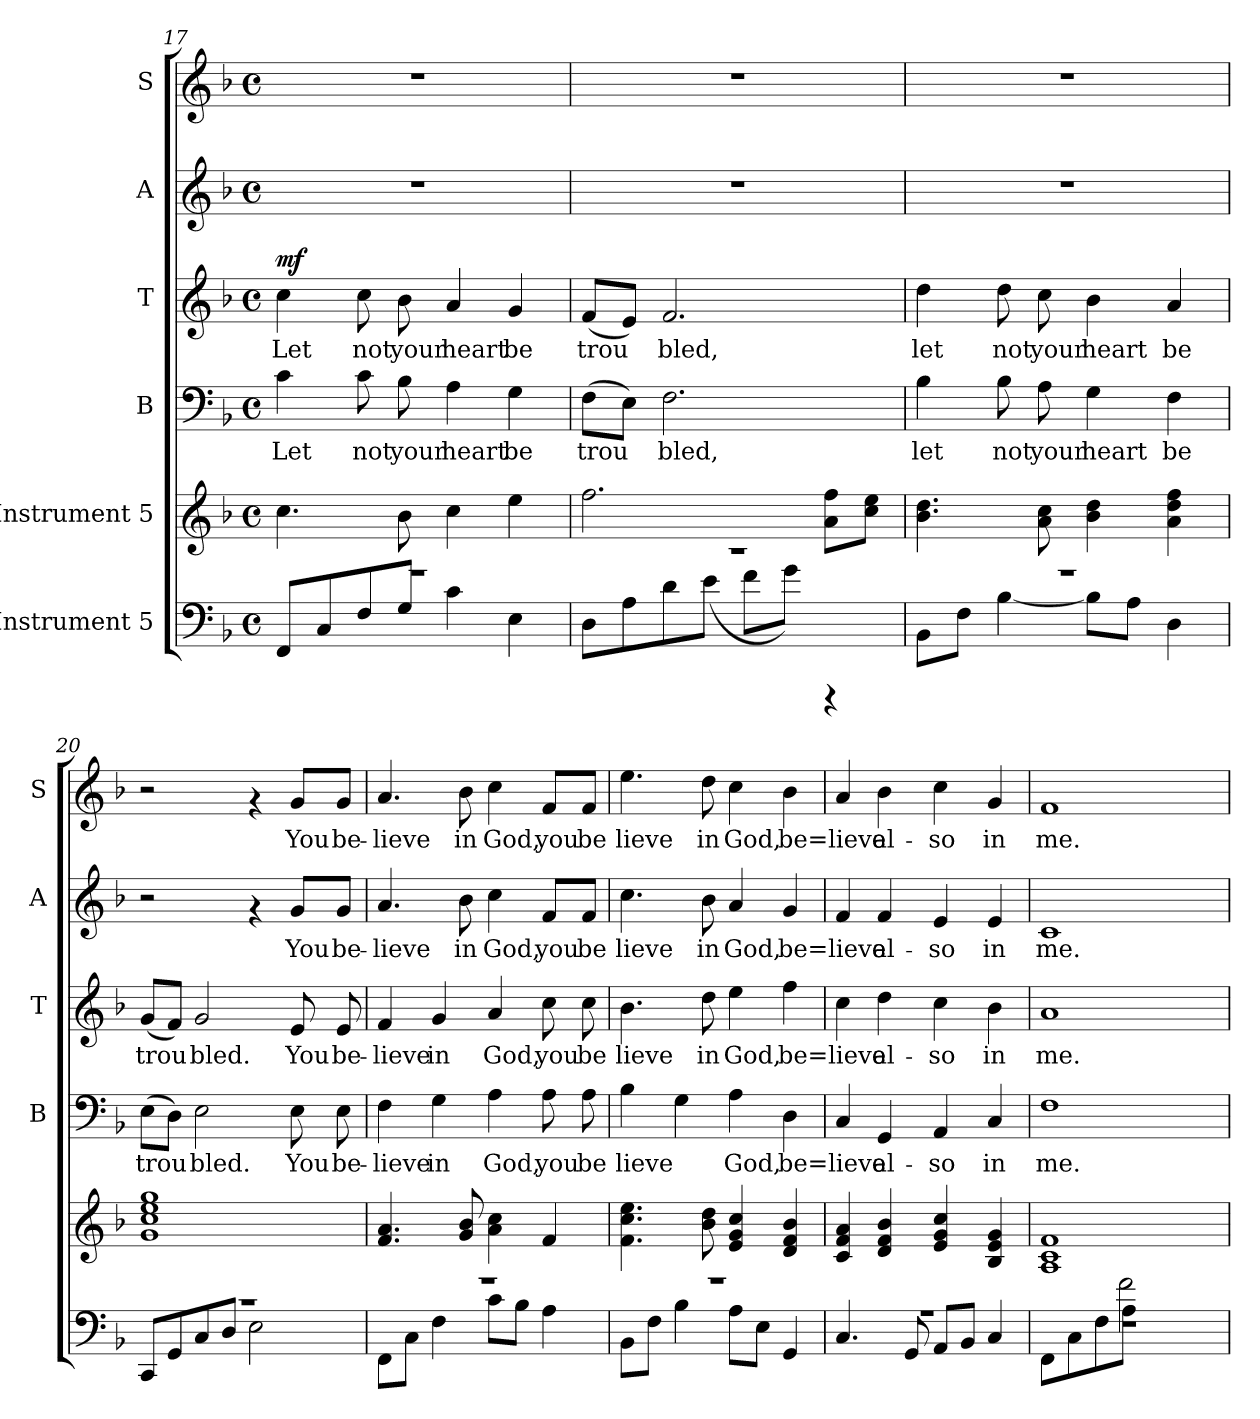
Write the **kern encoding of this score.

**kern	**kern	**kern	**text	**kern	**text	**dynam	**kern	**text	**kern	**text
*part6	*part5	*part4	*part4	*part3	*part3	*part3	*part2	*part2	*part1	*part1
*staff6	*staff5	*staff4	*staff4	*staff3	*staff3	*staff3	*staff2	*staff2	*staff1	*staff1
*I"Instrument 5	*I"Instrument 5	*I"B	*	*I"T	*	*	*I"A	*	*I"S	*
*	*	*I'B	*	*I'T	*	*	*I'A	*	*I'S	*
*clefF4	*clefG2	*clefF4	*	*clefG2	*	*	*clefG2	*	*clefG2	*
*k[b-]	*k[b-]	*k[b-]	*	*k[b-]	*	*	*k[b-]	*	*k[b-]	*
*F:	*F:	*F:	*	*F:	*	*	*F:	*	*F:	*
*M4/4	*M4/4	*M4/4	*	*M4/4	*	*	*M4/4	*	*M4/4	*
*met(c)	*met(c)	*met(c)	*	*met(c)	*	*	*met(c)	*	*met(c)	*
=17	=17	=17	=17	=17	=17	=17	=17	=17	=17	=17
*^	*	*	*	*	*	*	*	*	*	*
!	!	!	!	!LO:LY:a:cj	!	!LO:LY:b:cj	!LO:DY:a	!	!	!	!
1r	8FF/L	4.cc\	4c\	Let	4cc\	Let	mf	1r	.	1r	.
.	8C/	.	.	.	.	.	.	.	.	.	.
!	!	!	!	!LO:LY:a:cj	!	!LO:LY:b:cj	!	!	!	!	!
.	8F/	.	8c\	not	8cc\	not	.	.	.	.	.
!	!	!	!	!LO:LY:a:cj	!	!LO:LY:b:cj	!	!	!	!	!
.	8G/J	8b-\	8B-\	your	8b-\	your	.	.	.	.	.
!	!	!	!	!LO:LY:a:cj	!	!LO:LY:b:cj	!	!	!	!	!
.	4c\	4cc\	4A\	heart	4a/	heart	.	.	.	.	.
!	!	!	!	!LO:LY:a:cj	!	!LO:LY:b:cj	!	!	!	!	!
.	4E\	4ee\	4G\	be	4g/	be	.	.	.	.	.
!!LO:PB:g=z
=18	=18	=18	=18	=18	=18	=18	=18	=18	=18	=18	=18
!	!	!	!	!LO:LY:a:cj	!	!LO:LY:b:cj	!	!	!	!	!
1r	8D\L	2.ff\	(>8F\L	trou-	(<8f/L	trou-	.	1r	.	1r	.
!	!	!	!	!LO:LY:a:cj	!	!LO:LY:b:cj	!	!	!	!	!
.	8A\	.	8E\J)	--	8e/J)	--	.	.	.	.	.
!	!	!	!	!LO:LY:a:cj	!	!LO:LY:b:cj	!	!	!	!	!
.	8d\	.	2.F\	-bled,	2.f/	-bled,	.	.	.	.	.
.	(<8e\J	.	.	.	.	.	.	.	.	.	.
.	8f\L	.	.	.	.	.	.	.	.	.	.
.	8g\J)	.	.	.	.	.	.	.	.	.	.
.	4rCCC	8a\ 8ff\L	.	.	.	.	.	.	.	.	.
.	.	8ee\ 8cc\J	.	.	.	.	.	.	.	.	.
=19	=19	=19	=19	=19	=19	=19	=19	=19	=19	=19	=19
!	!	!	!	!LO:LY:a:cj	!	!LO:LY:b:cj	!	!	!	!	!
1r	8BB-\L	4.b-\ 4.dd\	4B-\	let	4dd\	let	.	1r	.	1r	.
.	8F\J	.	.	.	.	.	.	.	.	.	.
!	!	!	!	!LO:LY:a:cj	!	!LO:LY:b:cj	!	!	!	!	!
.	[>4B-\	.	8B-\	not	8dd\	not	.	.	.	.	.
!	!	!	!	!LO:LY:a:cj	!	!LO:LY:b:cj	!	!	!	!	!
.	.	8cc\ 8a\	8A\	your	8cc\	your	.	.	.	.	.
!	!	!	!	!LO:LY:a:cj	!	!LO:LY:b:cj	!	!	!	!	!
.	8B-\L]	4b-\ 4dd\	4G\	heart	4b-\	heart	.	.	.	.	.
.	8A\J	.	.	.	.	.	.	.	.	.	.
!	!	!	!	!LO:LY:a:cj	!	!LO:LY:b:cj	!	!	!	!	!
.	4D\	4ff\ 4dd\ 4a\	4F\	be	4a/	be	.	.	.	.	.
=20	=20	=20	=20	=20	=20	=20	=20	=20	=20	=20	=20
!	!	!	!	!LO:LY:a:cj	!	!LO:LY:b:cj	!	!	!	!	!
1r	8CC/L	1ee 1cc 1g 1gg	(>8E\L	trou-	(<8g/L	trou-	.	2r	.	2r	.
!	!	!	!	!LO:LY:a:cj	!	!LO:LY:b:cj	!	!	!	!	!
.	8GG/	.	8D\J)	--	8f/J)	--	.	.	.	.	.
!	!	!	!	!LO:LY:a:cj	!	!LO:LY:b:cj	!	!	!	!	!
.	8C/	.	2E\	-bled.	2g/	-bled.	.	.	.	.	.
.	8D/J	.	.	.	.	.	.	.	.	.	.
.	2E\	.	.	.	.	.	.	4rf	.	4rf	.
!	!	!	!	!LO:LY:a:cj	!	!LO:LY:b:cj	!	!	!LO:LY:a:cj	!	!LO:LY:b:cj
.	.	.	8E\	You	8e/	You	.	8g/L	You	8g/L	You
!	!	!	!	!LO:LY:a:cj	!	!LO:LY:b:cj	!	!	!LO:LY:a:cj	!	!LO:LY:b:cj
.	.	.	8E\	be-	8e/	be-	.	8g/J	be-	8g/J	be-
!!LO:LB:g=z
=21	=21	=21	=21	=21	=21	=21	=21	=21	=21	=21	=21
!	!	!	!	!LO:LY:a:cj	!	!LO:LY:b:cj	!	!	!LO:LY:a:cj	!	!LO:LY:b:cj
1r	8FF\L	4.f/ 4.a/	4F\	-lieve	4f/	-lieve	.	4.a/	-lieve	4.a/	-lieve
.	8C\J	.	.	.	.	.	.	.	.	.	.
!	!	!	!	!LO:LY:a:cj	!	!LO:LY:b:cj	!	!	!	!	!
.	4F\	.	4G\	in	4g/	in	.	.	.	.	.
!	!	!	!	!	!	!	!	!	!LO:LY:a:cj	!	!LO:LY:b:cj
.	.	8b-/ 8g/	.	.	.	.	.	8b-\	in	8b-\	in
!	!	!	!	!LO:LY:a:cj	!	!LO:LY:b:cj	!	!	!LO:LY:a:cj	!	!LO:LY:b:cj
.	8c\L	4cc\ 4a\	4A\	God,	4a/	God,	.	4cc\	God,	4cc\	God,
.	8B-\J	.	.	.	.	.	.	.	.	.	.
!	!	!	!	!LO:LY:a:cj	!	!LO:LY:b:cj	!	!	!LO:LY:a:cj	!	!LO:LY:b:cj
.	4A\	4f/	8A\	you	8cc\	you	.	8f/L	you	8f/L	you
!	!	!	!	!LO:LY:a:cj	!	!LO:LY:b:cj	!	!	!LO:LY:a:cj	!	!LO:LY:b:cj
.	.	.	8A\	be	8cc\	be	.	8f/J	be	8f/J	be
=22	=22	=22	=22	=22	=22	=22	=22	=22	=22	=22	=22
!	!	!	!	!LO:LY:a:cj	!	!LO:LY:b:cj	!	!	!LO:LY:a:cj	!	!LO:LY:b:cj
1r	8BB-\L	4.cc\ 4.f\ 4.ee\	4B-\	lieve	4.b-\	lieve	.	4.cc\	lieve	4.ee\	lieve
.	8F\J	.	.	.	.	.	.	.	.	.	.
!	!	!	!	!LO:LY:a:cj	!	!	!	!	!	!	!
.	4B-\	.	4G\	.	.	.	.	.	.	.	.
!	!	!	!	!	!	!LO:LY:b:cj	!	!	!LO:LY:a:cj	!	!LO:LY:b:cj
.	.	8dd\ 8b-\	.	.	8dd\	in	.	8b-\	in	8dd\	in
!	!	!	!	!LO:LY:a:cj	!	!LO:LY:b:cj	!	!	!LO:LY:a:cj	!	!LO:LY:b:cj
.	8A\L	4cc/ 4e/ 4g/	4A\	God,	4ee\	God,	.	4a/	God,	4cc\	God,
.	8E\J	.	.	.	.	.	.	.	.	.	.
!	!	!	!	!LO:LY:a:cj	!	!LO:LY:b:cj	!	!	!LO:LY:a:cj	!	!LO:LY:b:cj
.	4GG/	4b-/ 4f/ 4d/	4D\	be=lieve	4ff\	be=lieve	.	4g/	be=lieve	4b-\	be=lieve
=23	=23	=23	=23	=23	=23	=23	=23	=23	=23	=23	=23
!	!	!	!	!LO:LY:a:cj	!	!LO:LY:b:cj	!	!	!LO:LY:a:cj	!	!LO:LY:b:cj
1r	4.C/	4f/ 4c/ 4a/	4C/	.	4cc\	.	.	4f/	.	4a/	.
!	!	!	!	!LO:LY:a:cj	!	!LO:LY:b:cj	!	!	!LO:LY:a:cj	!	!LO:LY:b:cj
.	.	4f/ 4d/ 4b-/	4GG/	al-	4dd\	al-	.	4f/	al-	4b-\	al-
.	8GG/	.	.	.	.	.	.	.	.	.	.
!	!	!	!	!LO:LY:a:cj	!	!LO:LY:b:cj	!	!	!LO:LY:a:cj	!	!LO:LY:b:cj
.	8AA/L	4g/ 4e/ 4cc/	4AA/	-so	4cc\	-so	.	4e/	-so	4cc\	-so
.	8BB-/J	.	.	.	.	.	.	.	.	.	.
!	!	!	!	!LO:LY:a:cj	!	!LO:LY:b:cj	!	!	!LO:LY:a:cj	!	!LO:LY:b:cj
.	4C/	4g/ 4e/ 4B-/	4C/	in	4b-\	in	.	4e/	in	4g/	in
=24	=24	=24	=24	=24	=24	=24	=24	=24	=24	=24	=24
*	*^	*	*	*	*	*	*	*	*	*	*
!	!	!	!	!	!LO:LY:a:cj	!	!LO:LY:b:cj	!	!	!LO:LY:a:cj	!	!LO:LY:b:cj
1r	8FF\L	4.ryy	1c 1A 1f	1F	me.	1a	me.	.	1c	me.	1f	me.
.	8C\	.	.	.	.	.	.	.	.	.	.	.
.	8F\	.	.	.	.	.	.	.	.	.	.	.
.	8A\J	2f\	.	.	.	.	.	.	.	.	.	.
.	2ryy	.	.	.	.	.	.	.	.	.	.	.
.	.	8ryy	.	.	.	.	.	.	.	.	.	.
*v	*v	*v	*	*	*	*	*	*	*	*	*	*
=	=	=	=	=	=	=	=	=	=	=
*-	*-	*-	*-	*-	*-	*-	*-	*-	*-	*-
